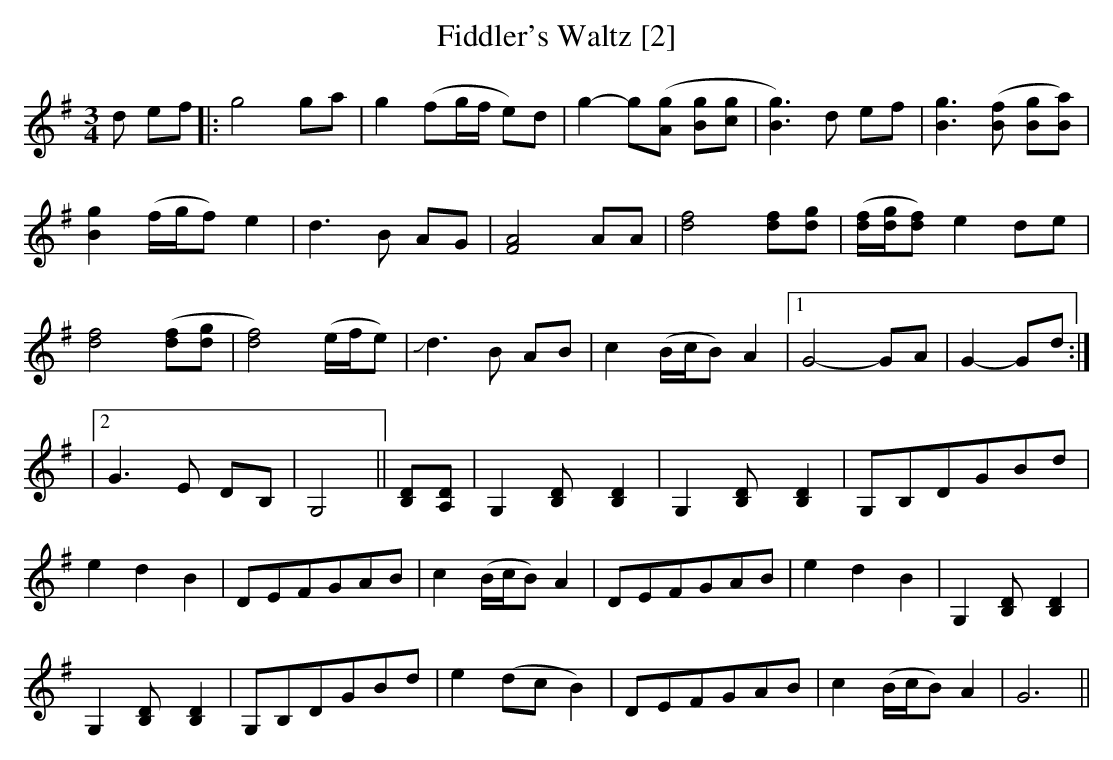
X:1
T:Fiddler's Waltz [2]
M:3/4
L:1/8
K:G
d ef|:g4 ga|g2 (fg/f/ e)d|g2-g([Ag] [Bg][cg]|[B3g3])d ef|[B3g3]([Bf] [Bg][Ba])|
[B2g2] (f/g/f)e2|d3B AG|[F4A4]AA|[d4f4][df][dg]|([d/f][d/g/][df])e2 de|
[d4f4]([df][dg]|[d4f4])(e/f/e)|+slide+d3B AB|c2(B/c/B)A2|1G4-GA|G2-Gd:|
|2 G3E DB,|G,4||[B,D][A,D]|G,2[B,2D][B,2D2]|G,2[B,2D][B,2D2]|G,B,DGBd|
e2 d2-B2|DEFGAB|c2 (B/c/B) A2|DEFGAB|e2d2-B2|G,2[B,2D][B,2D2]|
G,2[B,2D][B,2D2]|G,B,DGBd|e2 (dc B2)|DEFGAB|c2 (B/c/B) A2|G6||
